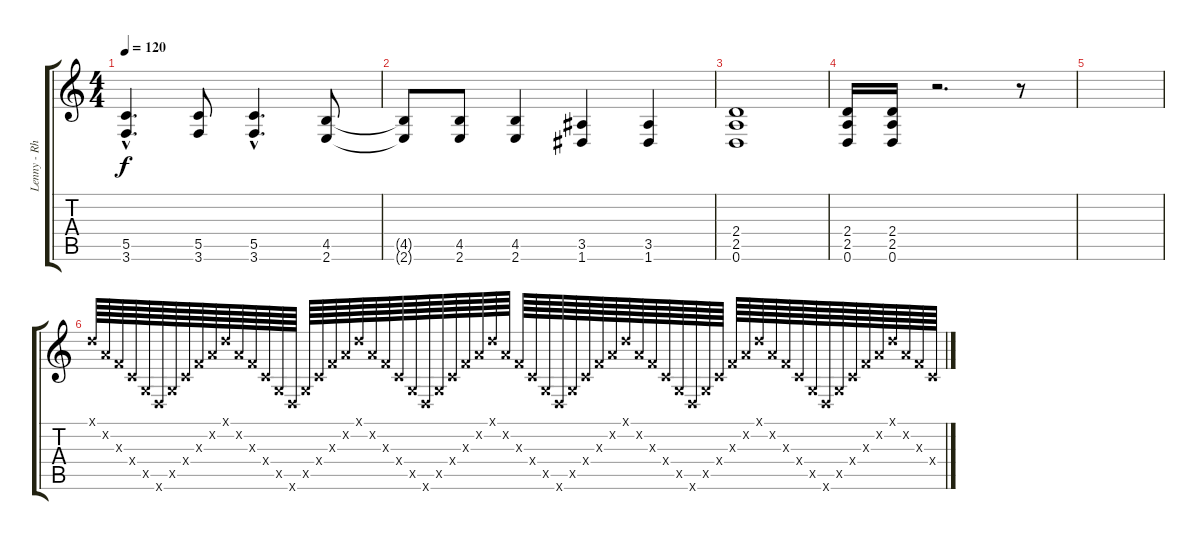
\track ("Lenny - Rhytm/Lead" "Lenny - Rh") {instrument distortionguitar}
\staff {score tabs}
\tuning (D4 A3 F3 C3 G2 D2) {hide}
\ts (4 4)
\tempo 120
\clef g2
\ks c
(5.5{hac} 3.6{hac}).4{d dy f} (5.5 3.6).8 (5.5{hac} 3.6{hac}).4{d} (4.5 2.6).8 |
(4.5{t} 2.6{t}).8 (4.5 2.6).8 (4.5 2.6).4 (3.5 1.6).4 (3.5 1.6).4 |
(2.4 2.5 0.6).1 |
(2.4 2.5 0.6).16 (2.4 2.5 0.6).16 r.2{d} r.8 |
|
0.1{x}.64{volume 0} 0.2{x}.64 0.3{x}.64 0.4{x}.64 0.5{x}.64 0.6{x}.64 0.5{x}.64 0.4{x}.64 0.3{x}.64 0.2{x}.64 0.1{x}.64 0.2{x}.64 0.3{x}.64 0.4{x}.64 0.5{x}.64 0.6{x}.64 0.5{x}.64 0.4{x}.64 0.3{x}.64 0.2{x}.64 0.1{x}.64 0.2{x}.64 0.3{x}.64 0.4{x}.64 0.5{x}.64 0.6{x}.64 0.5{x}.64 0.4{x}.64 0.3{x}.64 0.2{x}.64 0.1{x}.64 0.2{x}.64 0.3{x}.64 0.4{x}.64 0.5{x}.64 0.6{x}.64 0.5{x}.64 0.4{x}.64 0.3{x}.64 0.2{x}.64 0.1{x}.64 0.2{x}.64 0.3{x}.64 0.4{x}.64 0.5{x}.64 0.6{x}.64 0.5{x}.64 0.4{x}.64 0.3{x}.64 0.2{x}.64 0.1{x}.64 0.2{x}.64 0.3{x}.64 0.4{x}.64 0.5{x}.64 0.6{x}.64 0.5{x}.64 0.4{x}.64 0.3{x}.64 0.2{x}.64 0.1{x}.64 0.2{x}.64 0.3{x}.64 0.4{x}.64
